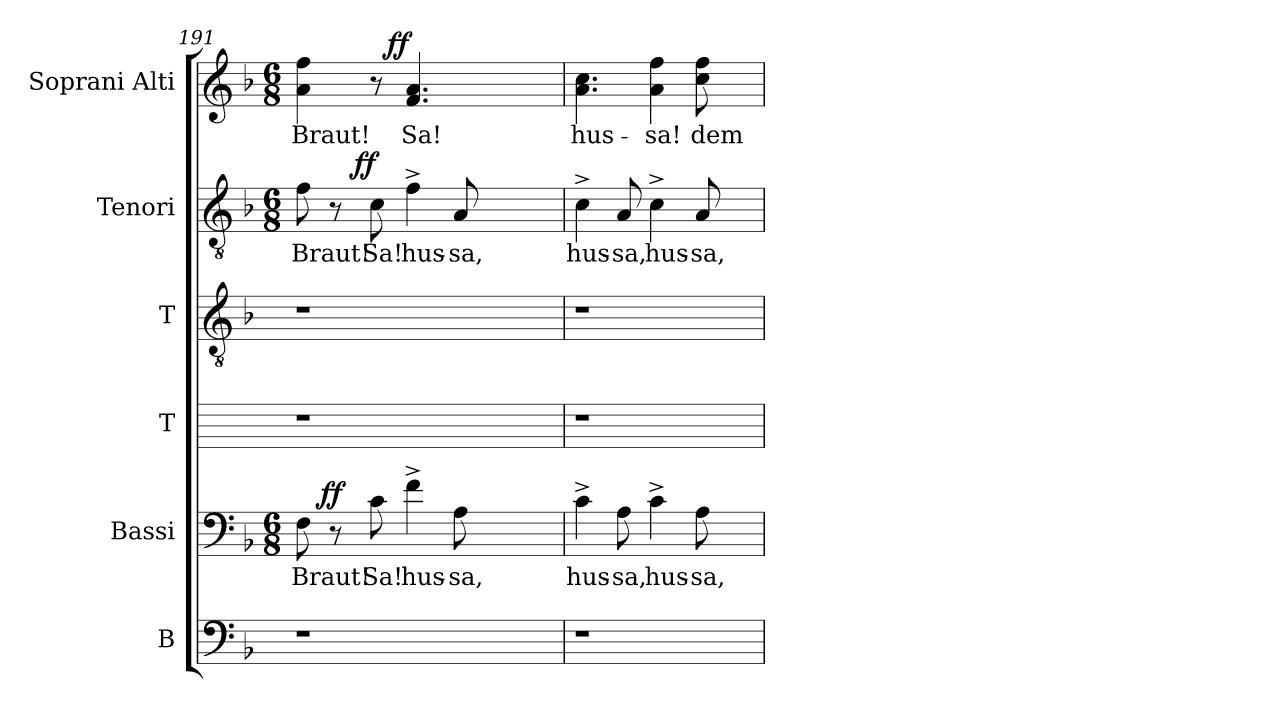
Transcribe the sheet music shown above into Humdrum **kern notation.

**kern	**kern	**text	**dynam	**kern	**kern	**kern	**text	**dynam	**kern	**text	**dynam
*part6	*part5	*part5	*part5	*part4	*part3	*part2	*part2	*part2	*part1	*part1	*part1
*staff6	*staff5	*staff5	*staff5	*staff4	*staff3	*staff2	*staff2	*staff2	*staff1	*staff1	*staff1
*I"B	*I"Bassi	*	*	*I"T	*I"T	*I"Tenori	*	*	*I"Soprani  Alti	*	*
*I'B	*I'B	*	*	*I'T	*I'T	*I'T	*	*	*I'S  A	*	*
!!LO:LB:g=z
*clefF4	*clefF4	*	*	*	*clefGv2	*clefGv2	*	*	*clefG2	*	*
*k[b-]	*k[b-]	*	*	*	*k[b-]	*k[b-]	*	*	*k[b-]	*	*
*F:	*F:	*	*	*	*F:	*F:	*	*	*F:	*	*
*	*M6/8	*	*	*	*	*M6/8	*	*	*M6/8	*	*
=191	=191	=191	=191	=191	=191	=191	=191	=191	=191	=191	=191
!	!	!LO:LY:b:cj	!	!	!	!	!LO:LY:b:cj	!	!	!LO:LY:b:cj	!
*	*^	*	*	*	*	*^	*	*	*^	*	*
1r	8F\	16..ryy	Braut!	.	1r	1r	8f\	8ryy	Braut!	.	4ff\ 4a\	4ryy	Braut!	.
!	!	!	!	!LO:DY:a	!	!	!	!	!	!	!	!	!	!
.	.	2ryy	.	ff	.	.	.	.	.	.	.	.	.	.
.	8r	.	.	.	.	.	8r	16ryy	.	.	.	.	.	.
.	.	.	.	.	.	.	.	64ryy	.	.	.	.	.	.
!	!	!	!	!	!	!	!	!	!	!LO:DY:a	!	!	!	!
.	.	.	.	.	.	.	.	2ryy	.	ff	.	.	.	.
!	!	!	!LO:LY:b:cj	!	!	!	!	!	!LO:LY:b:cj	!	!	!	!	!
.	8c\	.	Sa!	.	.	.	8c\	.	Sa!	.	8r	16ryy	.	.
!	!	!	!	!	!	!	!	!	!	!	!	!	!	!LO:DY:a
.	.	.	.	.	.	.	.	.	.	.	.	2ryy	.	ff
!	!	!	!LO:LY:b	!	!	!	!	!	!LO:LY:b	!	!	!	!LO:LY:b:cj	!
.	4f^>\	.	hus-	.	.	.	4f^>\	.	hus-	.	4.a/ 4.f/	.	Sa!	.
.	.	4ryy	.	.	.	.	.	.	.	.	.	.	.	.
!	!	!	!LO:LY:b:rj	!	!	!	!	!	!LO:LY:b:rj	!	!	!	!	!
.	8A\	.	-sa,	.	.	.	8A/	.	-sa,	.	.	.	.	.
.	.	.	.	.	.	.	.	4ryy	.	.	.	.	.	.
.	4ryy	.	.	.	.	.	4ryy	.	.	.	4ryy	.	.	.
.	.	.	.	.	.	.	.	.	.	.	.	8.ryy	.	.
.	.	8ryy	.	.	.	.	.	.	.	.	.	.	.	.
.	.	.	.	.	.	.	.	32.ryy	.	.	.	.	.	.
.	.	64ryy	.	.	.	.	.	.	.	.	.	.	.	.
=192	=192	=192	=192	=192	=192	=192	=192	=192	=192	=192	=192	=192	=192	=192
!	!	!	!LO:LY:b	!	!	!	!	!	!LO:LY:b	!	!	!	!LO:LY:b:cj	!
*	*	*	*	*	*	*	*v	*v	*	*	*	*	*	*
*	*v	*v	*	*	*	*	*	*	*	*v	*v	*	*
1r	4c^>\	hus-	.	1r	1r	4c^>\	hus-	.	4.cc\ 4.a\	hus-	.
!	!	!LO:LY:b:rj	!	!	!	!	!LO:LY:b:rj	!	!	!	!
.	8A\	-sa,	.	.	.	8A/	-sa,	.	.	.	.
!	!	!LO:LY:b	!	!	!	!	!LO:LY:b	!	!	!LO:LY:b:cj	!
.	4c^>\	hus-	.	.	.	4c^>\	hus-	.	4ff\ 4a\	-sa!	.
!	!	!LO:LY:b:rj	!	!	!	!	!LO:LY:b:rj	!	!	!LO:LY:b:cj	!
.	8A\	-sa,	.	.	.	8A/	-sa,	.	8ff\ 8cc\	dem	.
.	4ryy	.	.	.	.	4ryy	.	.	4ryy	.	.
=	=	=	=	=	=	=	=	=	=	=	=
*-	*-	*-	*-	*-	*-	*-	*-	*-	*-	*-	*-
